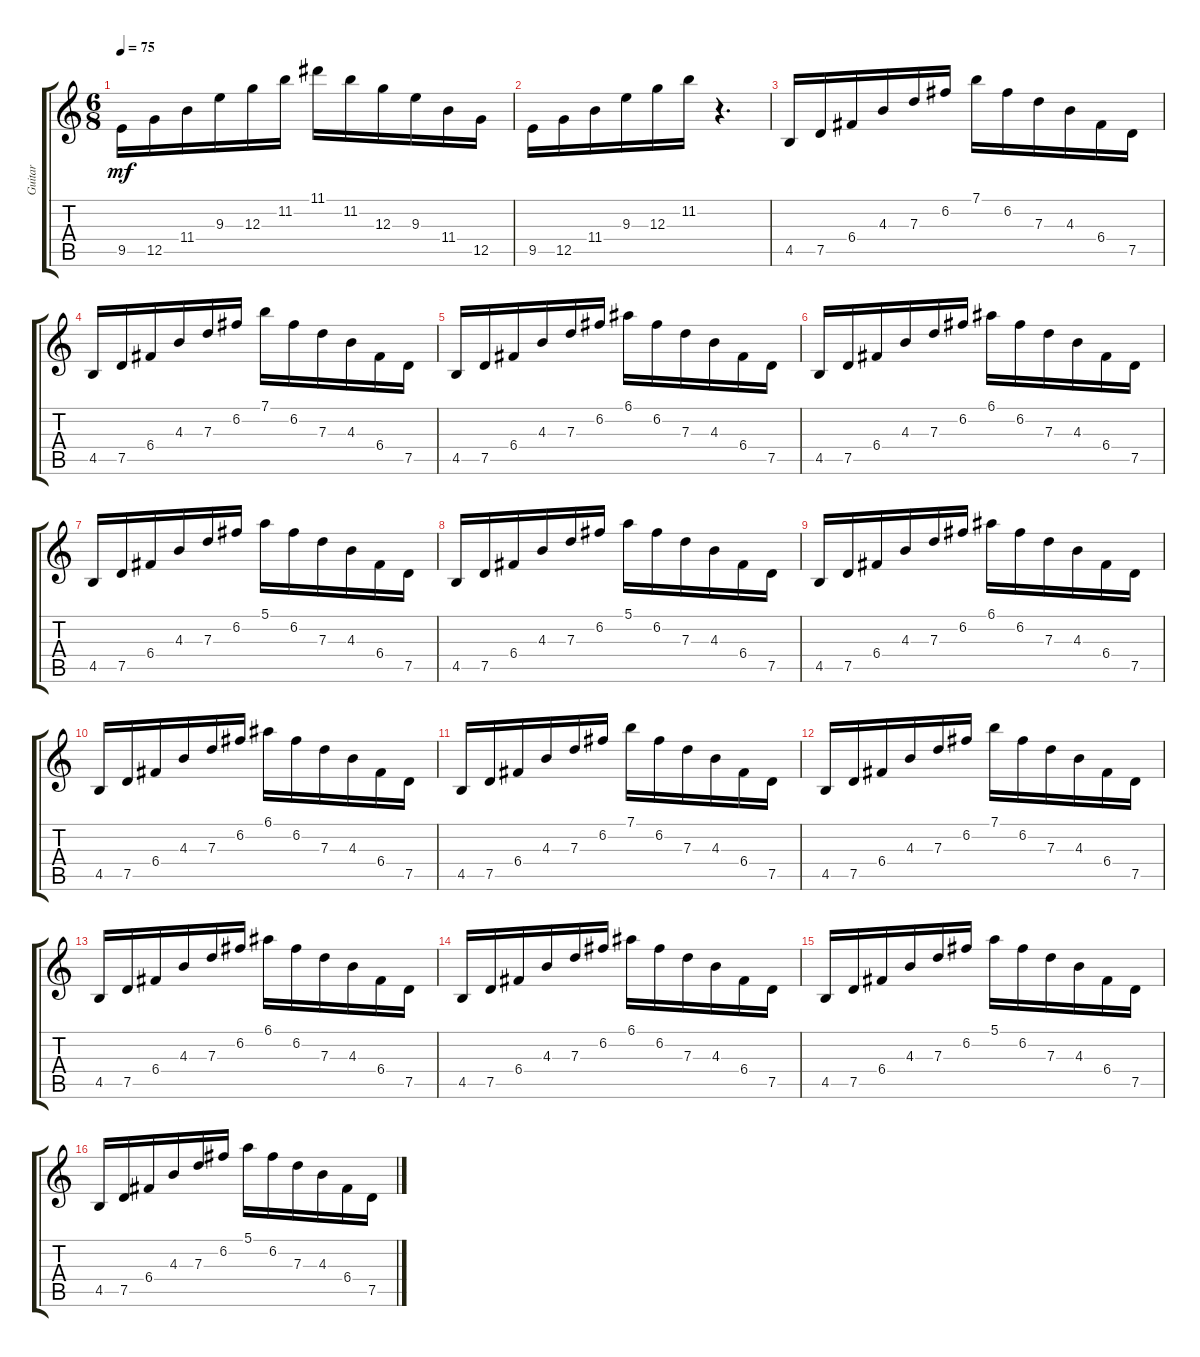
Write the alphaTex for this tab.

\track ("Guitar" "Guitar") {instrument acousticguitarsteel}
\staff {score tabs}
\tuning (E4 C4 G3 C3 G2 C2) {hide}
\ts (6 8)
\tempo 75
\clef g2
\ks c
9.5.16{dy mf} 12.5.16 11.4.16 9.3.16 12.3.16 11.2.16 11.1.16 11.2.16 12.3.16 9.3.16 11.4.16 12.5.16 |
9.5.16 12.5.16 11.4.16 9.3.16 12.3.16 11.2.16 r.4{d} |
4.5.16 7.5.16 6.4.16 4.3.16 7.3.16 6.2.16 7.1.16 6.2.16 7.3.16 4.3.16 6.4.16 7.5.16 |
4.5.16 7.5.16 6.4.16 4.3.16 7.3.16 6.2.16 7.1.16 6.2.16 7.3.16 4.3.16 6.4.16 7.5.16 |
4.5.16 7.5.16 6.4.16 4.3.16 7.3.16 6.2.16 6.1.16 6.2.16 7.3.16 4.3.16 6.4.16 7.5.16 |
4.5.16 7.5.16 6.4.16 4.3.16 7.3.16 6.2.16 6.1.16 6.2.16 7.3.16 4.3.16 6.4.16 7.5.16 |
4.5.16 7.5.16 6.4.16 4.3.16 7.3.16 6.2.16 5.1.16 6.2.16 7.3.16 4.3.16 6.4.16 7.5.16 |
4.5.16 7.5.16 6.4.16 4.3.16 7.3.16 6.2.16 5.1.16 6.2.16 7.3.16 4.3.16 6.4.16 7.5.16 |
4.5.16 7.5.16 6.4.16 4.3.16 7.3.16 6.2.16 6.1.16 6.2.16 7.3.16 4.3.16 6.4.16 7.5.16 |
4.5.16 7.5.16 6.4.16 4.3.16 7.3.16 6.2.16 6.1.16 6.2.16 7.3.16 4.3.16 6.4.16 7.5.16 |
4.5.16 7.5.16 6.4.16 4.3.16 7.3.16 6.2.16 7.1.16 6.2.16 7.3.16 4.3.16 6.4.16 7.5.16 |
4.5.16 7.5.16 6.4.16 4.3.16 7.3.16 6.2.16 7.1.16 6.2.16 7.3.16 4.3.16 6.4.16 7.5.16 |
4.5.16 7.5.16 6.4.16 4.3.16 7.3.16 6.2.16 6.1.16 6.2.16 7.3.16 4.3.16 6.4.16 7.5.16 |
4.5.16 7.5.16 6.4.16 4.3.16 7.3.16 6.2.16 6.1.16 6.2.16 7.3.16 4.3.16 6.4.16 7.5.16 |
4.5.16 7.5.16 6.4.16 4.3.16 7.3.16 6.2.16 5.1.16 6.2.16 7.3.16 4.3.16 6.4.16 7.5.16 |
4.5.16 7.5.16 6.4.16 4.3.16 7.3.16 6.2.16 5.1.16 6.2.16 7.3.16 4.3.16 6.4.16 7.5.16
